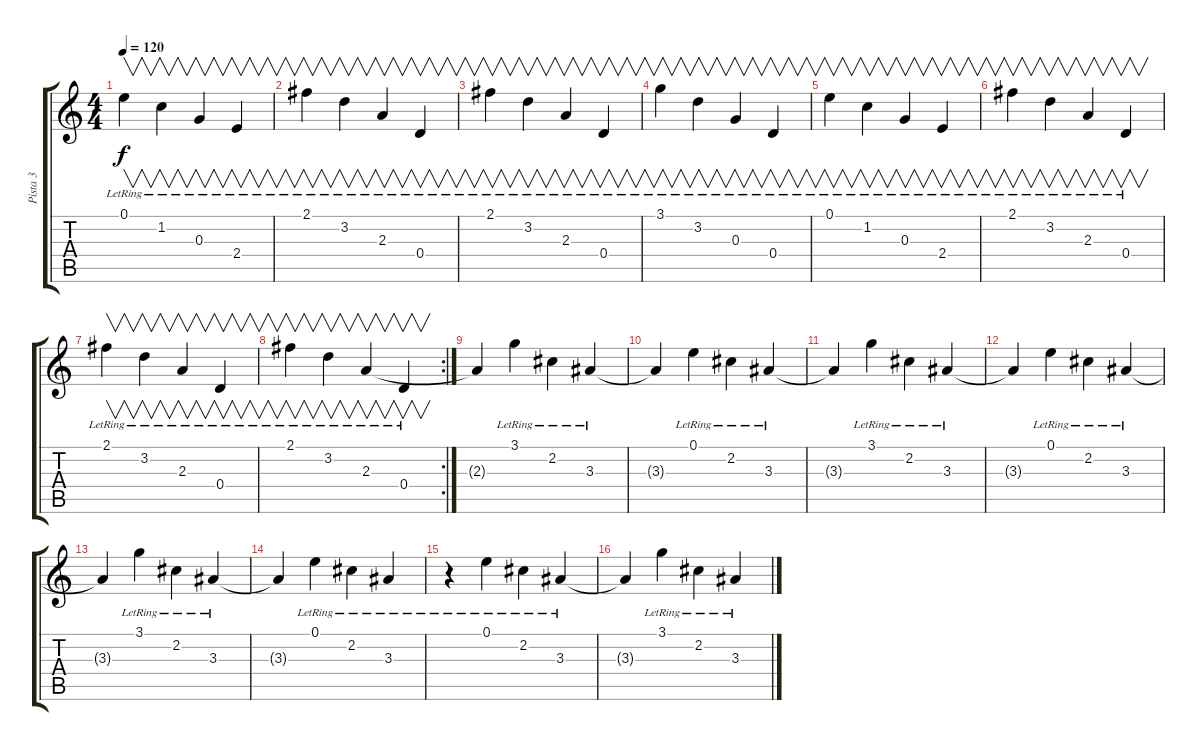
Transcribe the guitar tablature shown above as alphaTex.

\track ("Pista 3" "Pista 3") {instrument guitarharmonics}
\staff {score tabs}
\tuning (E4 B3 G3 D3 A2 E2) {hide}
\ts (4 4)
\tempo 120
\clef g2
\ks c
0.1{lr}.4{v dy f} 1.2{lr}.4{v} 0.3{lr}.4{v} 2.4{lr}.4{v} |
2.1{lr}.4{v} 3.2{lr}.4{v} 2.3{lr}.4{v} 0.4{lr}.4{v} |
2.1{lr}.4{v} 3.2{lr}.4{v} 2.3{lr}.4{v} 0.4{lr}.4{v} |
3.1{lr}.4{v} 3.2{lr}.4{v} 0.3{lr}.4{v} 0.4{lr}.4{v} |
0.1{lr}.4{v} 1.2{lr}.4{v} 0.3{lr}.4{v} 2.4{lr}.4{v} |
2.1{lr}.4{v} 3.2{lr}.4{v} 2.3{lr}.4{v} 0.4{lr}.4{v} |
2.1{lr}.4{v} 3.2{lr}.4{v} 2.3{lr}.4{v} 0.4{lr}.4{v} |
\rc 2
2.1{lr}.4{v} 3.2{lr}.4{v} 2.3{lr}.4{v} 0.4{lr}.4{v} |
2.3{t}.4 3.1{lr}.4 2.2{lr}.4 3.3{lr}.4 |
3.3{t}.4 0.1{lr}.4 2.2{lr}.4 3.3{lr}.4 |
3.3{t}.4 3.1{lr}.4 2.2{lr}.4 3.3{lr}.4 |
3.3{t}.4 0.1{lr}.4 2.2{lr}.4 3.3{lr}.4 |
3.3{t}.4 3.1{lr}.4 2.2{lr}.4 3.3{lr}.4 |
3.3{t}.4 0.1{lr}.4 2.2{lr}.4 3.3{lr}.4 |
r.4 0.1{lr}.4 2.2{lr}.4 3.3{lr}.4 |
3.3{t}.4 3.1{lr}.4 2.2{lr}.4 3.3{lr}.4
